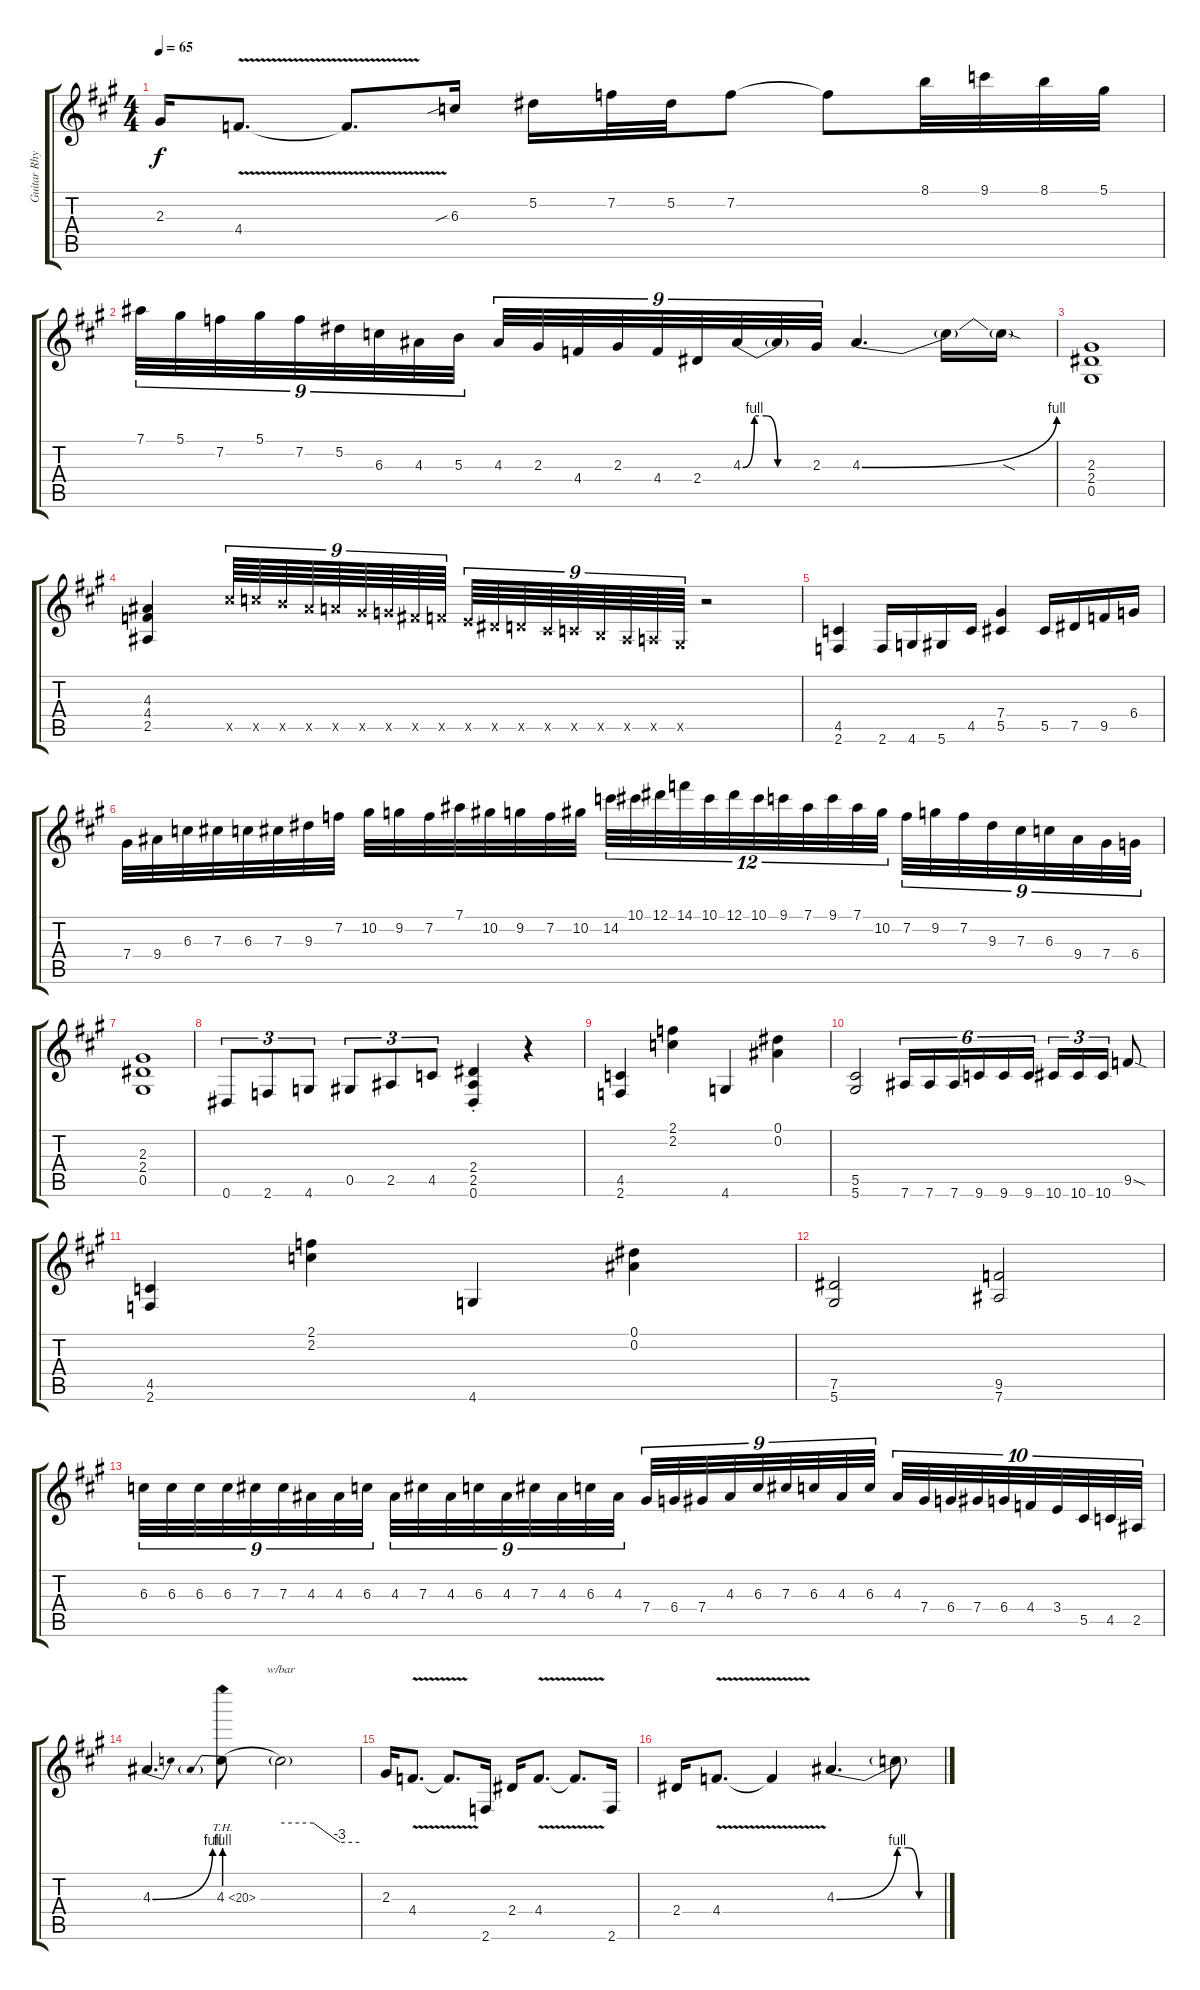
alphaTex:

\track ("Guitar Rhythm" "Guitar Rhy") {instrument distortionguitar}
\staff {score tabs}
\tuning (Eb4 Bb3 Gb3 Db3 Ab2 Eb2) {hide}
\ts (4 4)
\tempo 65
\clef g2
\ks a
2.3.16{dy f} 4.4{v}.8{d} 4.4{t}.8{d} 6.3{sib}.16 5.2.16 7.2.32 5.2.32 7.2.8 7.2{t}.8 8.1.32 9.1.32 8.1.32 5.1.32 |
7.1.32{tu (9 8)} 5.1.32{tu (9 8)} 7.2.32{tu (9 8)} 5.1.32{tu (9 8)} 7.2.32{tu (9 8)} 5.2.32{tu (9 8)} 6.3.32{tu (9 8)} 4.3.32{tu (9 8)} 5.3.32{tu (9 8)} 4.3.32{tu (9 8)} 2.3.32{tu (9 8)} 4.4.32{tu (9 8)} 2.3.32{tu (9 8)} 4.4.32{tu (9 8)} 2.4.32{tu (9 8)} 4.3{be (custom 0 0 10 4 20 4 30 0 60 0)}.32{tu (9 8)} 4.3{t}.32{tu (9 8)} 2.3.32{tu (9 8)} 4.3{be (bend 0 0 60 4)}.4{d} 4.3{t}.16 4.3{sod t}.16 |
(2.3 2.4 0.5).1 |
(4.3 4.4 2.5).4 17.5{x}.64{tu (9 8)} 16.5{x}.64{tu (9 8)} 15.5{x}.64{tu (9 8)} 14.5{x}.64{tu (9 8)} 13.5{x}.64{tu (9 8)} 12.5{x}.64{tu (9 8)} 11.5{x}.64{tu (9 8)} 10.5{x}.64{tu (9 8)} 9.5{x}.64{tu (9 8) beam splitsecondary} 8.5{x}.64{tu (9 8)} 7.5{x}.64{tu (9 8)} 6.5{x}.64{tu (9 8)} 5.5{x}.64{tu (9 8)} 4.5{x}.64{tu (9 8)} 3.5{x}.64{tu (9 8)} 2.5{x}.64{tu (9 8)} 1.5{x}.64{tu (9 8)} 0.5{x}.64{tu (9 8)} r.2 |
(4.5 2.6).4 2.6.16 4.6.16 5.6.16 4.5.16 (7.4 5.5).4 5.5.16 7.5.16 9.5.16 6.4.16 |
7.4.32 9.4.32 6.3.32 7.3.32 6.3.32 7.3.32 9.3.32 7.2.32 10.2.32 9.2.32 7.2.32 7.1.32 10.2.32 9.2.32 7.2.32 10.2.32 14.2.32{tu (12 8)} 10.1.32{tu (12 8)} 12.1.32{tu (12 8)} 14.1.32{tu (12 8)} 10.1.32{tu (12 8)} 12.1.32{tu (12 8)} 10.1.32{tu (12 8)} 9.1.32{tu (12 8)} 7.1.32{tu (12 8)} 9.1.32{tu (12 8)} 7.1.32{tu (12 8)} 10.2.32{tu (12 8)} 7.2.32{tu (9 8)} 9.2.32{tu (9 8)} 7.2.32{tu (9 8)} 9.3.32{tu (9 8)} 7.3.32{tu (9 8)} 6.3.32{tu (9 8)} 9.4.32{tu (9 8)} 7.4.32{tu (9 8)} 6.4.32{tu (9 8)} |
(2.3 2.4 0.5).1 |
0.6.8{tu (3 2)} 2.6.8{tu (3 2)} 4.6.8{tu (3 2)} 0.5.8{tu (3 2)} 2.5.8{tu (3 2)} 4.5.8{tu (3 2)} (2.4{st} 2.5{st} 0.6{st}).4 r.4 |
(4.5 2.6).4 (2.1 2.2).4 4.6.4 (0.1 0.2).4 |
(5.5 5.6).2 7.6.16{tu (6 4)} 7.6.16{tu (6 4)} 7.6.16{tu (6 4)} 9.6.16{tu (6 4)} 9.6.16{tu (6 4)} 9.6.16{tu (6 4)} 10.6.16{tu (3 2)} 10.6.16{tu (3 2)} 10.6.16{tu (3 2)} 9.5{sod}.8 |
(4.5 2.6).4 (2.1 2.2).4 4.6.4 (0.1 0.2).4 |
(7.5 5.6).2 (9.5 7.6).2 |
6.3.32{tu (9 8)} 6.3.32{tu (9 8)} 6.3.32{tu (9 8)} 6.3.32{tu (9 8)} 7.3.32{tu (9 8)} 7.3.32{tu (9 8)} 4.3.32{tu (9 8)} 4.3.32{tu (9 8)} 6.3.32{tu (9 8)} 4.3.32{tu (9 8)} 7.3.32{tu (9 8)} 4.3.32{tu (9 8)} 6.3.32{tu (9 8)} 4.3.32{tu (9 8)} 7.3.32{tu (9 8)} 4.3.32{tu (9 8)} 6.3.32{tu (9 8)} 4.3.32{tu (9 8)} 7.4.32{tu (9 8)} 6.4.32{tu (9 8)} 7.4.32{tu (9 8)} 4.3.32{tu (9 8)} 6.3.32{tu (9 8)} 7.3.32{tu (9 8)} 6.3.32{tu (9 8)} 4.3.32{tu (9 8)} 6.3.32{tu (9 8)} 4.3.32{tu (10 8)} 7.4.32{tu (10 8)} 6.4.32{tu (10 8)} 7.4.32{tu (10 8)} 6.4.32{tu (10 8)} 4.4.32{tu (10 8)} 3.4.32{tu (10 8)} 5.5.32{tu (10 8)} 4.5.32{tu (10 8)} 2.5.32{tu (10 8)} |
4.3{be (bend 0 0 60 4)}.4{d} 4.3{be (prebend 0 4 60 4) th 16}.8 4.3{t}.2{tbe (custom default 0 0 25 0 45 -12 60 -12)} |
2.3.16 4.4{v}.8{d} 4.4{t}.8{d} 2.6.16 2.4.16 4.4{v}.8{d} 4.4{t}.8{d} 2.6.16 |
2.4.16 4.4{v}.8{d} 4.4{t}.4 4.3{be (bend 0 0 60 4)}.4{d} 4.3{be (custom 0 4 15 4 30 0 60 0) t}.8
